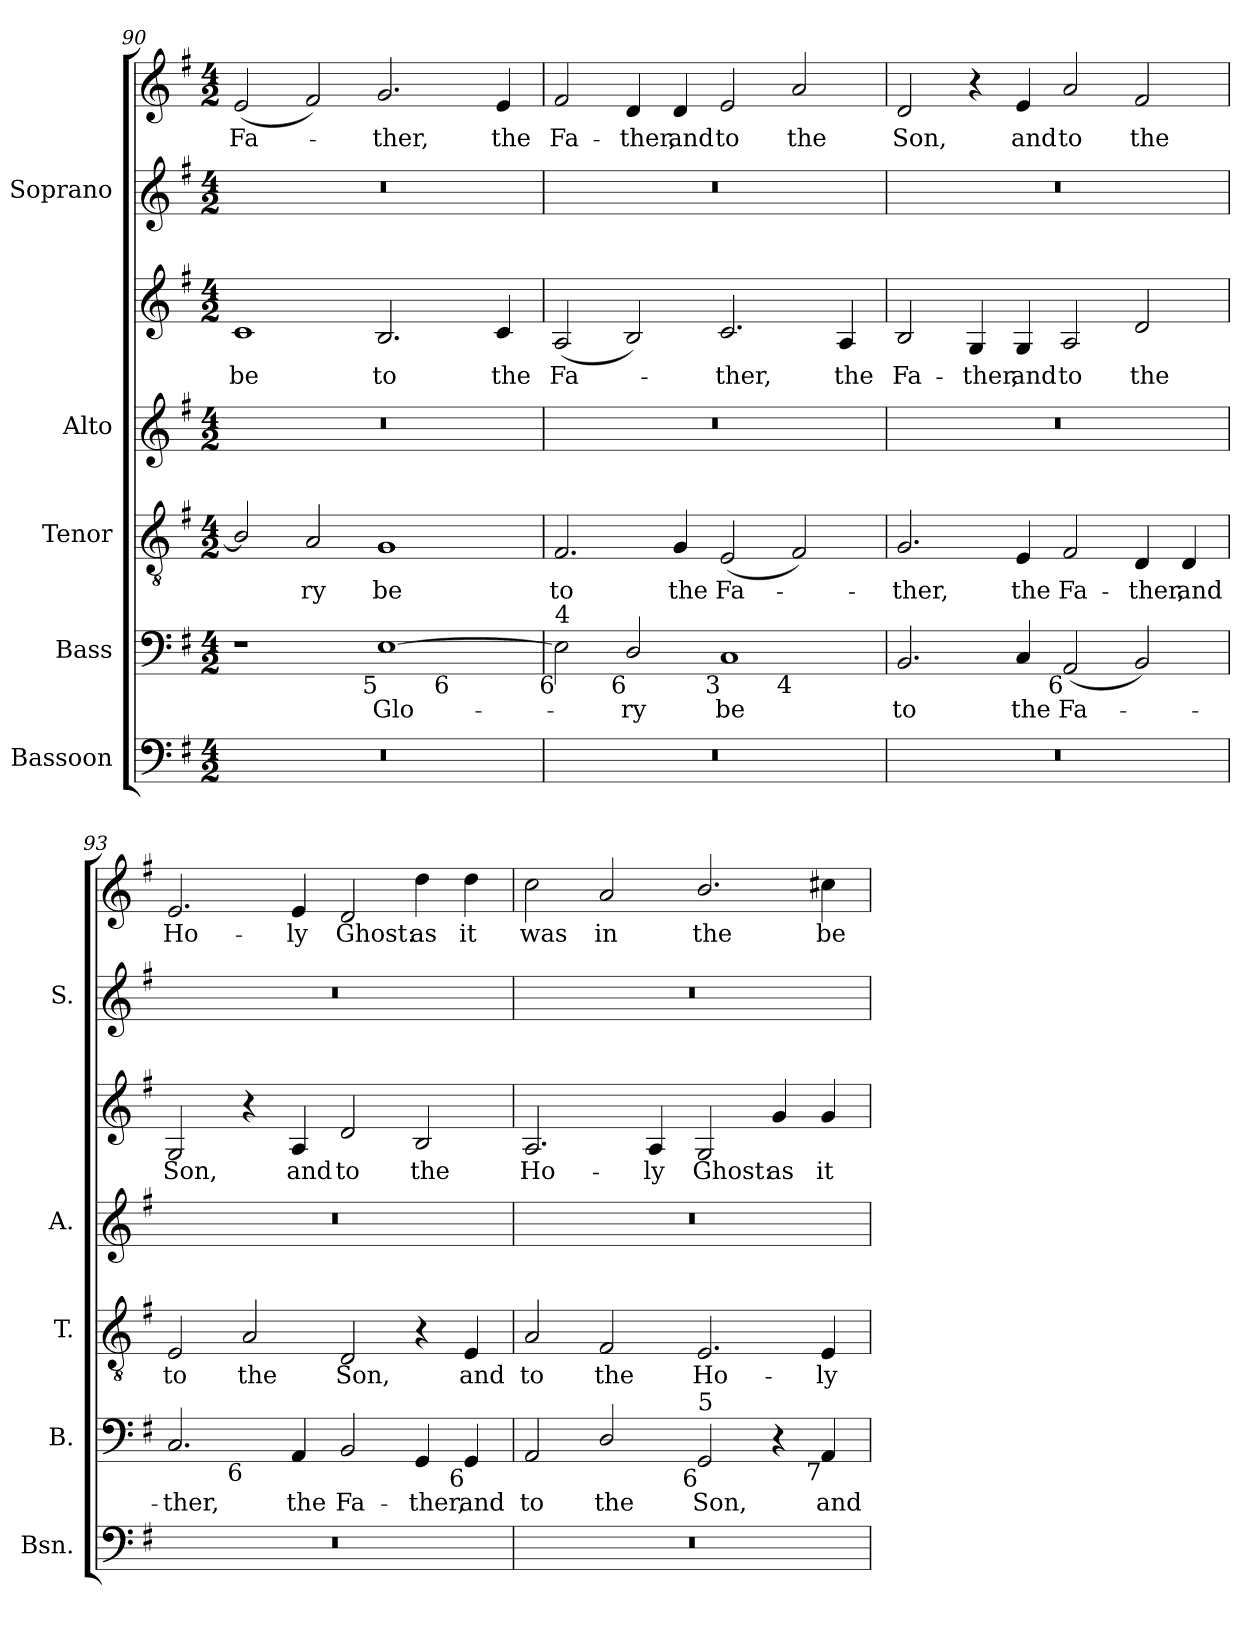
**kern	**kern	**text	**kern	**text	**kern	**kern	**text	**kern	**kern	**text
*part5	*part4	*part4	*part3	*part3	*part2	*part2	*part2	*part1	*part1	*part1
*staff7	*staff6	*staff6	*staff5	*staff5	*staff4	*staff3	*staff3	*staff2	*staff1	*staff1
*I"Bassoon	*I"Bass	*	*I"Tenor	*	*I"Alto	*	*	*I"Soprano	*	*
*I'Bsn.	*I'B.	*	*I'T.	*	*I'A.	*	*	*I'S.	*	*
*clefF4	*clefF4	*	*clefGv2	*	*clefG2	*clefG2	*	*clefG2	*clefG2	*
*	*	*	*ITrd7c12	*	*	*	*	*	*	*
*k[f#]	*k[f#]	*	*k[f#]	*	*k[f#]	*k[f#]	*	*k[f#]	*k[f#]	*
*e:	*e:	*	*e:	*	*e:	*e:	*	*e:	*e:	*
*M4/2	*M4/2	*	*M4/2	*	*M4/2	*M4/2	*	*M4/2	*M4/2	*
=90	=90	=90	=90	=90	=90	=90	=90	=90	=90	=90
!LO:N:vis=1	!	!	!	!	!LO:N:vis=1	!	!	!	!	!
!	!	!	!	!	!	!	!LO:LY:b:color=#000000	!LO:N:vis=1	!	!
!	!	!	!	!	!	!	!	!	!	!LO:LY:b:color=#000000
*	*^	*	*	*	*	*	*	*	*	*
0r	1r	1.ryy	.	2BBi/]	.	0r	1ci	be	0r	(2ei/	Fa-
!	!	!	!	!	!LO:LY:b:color=#000000	!	!	!	!	!	!
.	.	.	.	2AAi/	-ry	.	.	.	.	2f#i/)	.
!	!	!	!LO:LY:b:color=#000000	!	!	!	!	!	!	!	!
!	!	!	!	!	!LO:LY:b:color=#000000	!	!	!	!	!	!
!	!	!	!	!	!	!	!	!LO:LY:b:color=#000000	!	!	!
!	!LO:TX:b:rj:t=5	!	!	!	!	!	!	!	!	!	!
!	!	!	!	!	!	!	!	!	!	!	!LO:LY:b:color=#000000
.	[1Ei	.	Glo-	1GGi	be	.	2.Bi/	to	.	2.gi/	-ther,
!	!	!LO:TX:b:rj:t=6	!	!	!	!	!	!	!	!	!
.	.	2ryy	.	.	.	.	.	.	.	.	.
!	!	!	!	!	!	!	!	!LO:LY:b:color=#000000	!	!	!
!	!	!	!	!	!	!	!	!	!	!	!LO:LY:b:color=#000000
.	.	.	.	.	.	.	4ci/	the	.	4ei/	the
=91	=91	=91	=91	=91	=91	=91	=91	=91	=91	=91	=91
!LO:N:vis=1	!	!	!	!	!	!	!	!	!	!	!
!	!	!	!	!	!LO:LY:b:color=#000000	!LO:N:vis=1	!	!	!	!	!
!	!	!	!	!	!	!	!	!LO:LY:b:color=#000000	!LO:N:vis=1	!	!
!	!LO:TX:b:rj:t=6	!	!	!	!	!	!	!	!	!	!
!	!LO:TX:t=4	!	!	!	!	!	!	!	!	!	!
!	!	!	!	!	!	!	!	!	!	!	!LO:LY:b:color=#000000
0r	2Ei\]	1.ryy	.	2.FF#i/	to	0r	(2Ai/	Fa-	0r	2f#i/	Fa-
!	!	!	!LO:LY:b:color=#000000	!	!	!	!	!	!	!	!
!	!LO:TX:b:rj:t=6	!	!	!	!	!	!	!	!	!	!
!	!	!	!	!	!	!	!	!	!	!	!LO:LY:b:color=#000000
.	2Di/	.	-ry	.	.	.	2Bi/)	.	.	4di/	-ther,
!	!	!	!	!	!LO:LY:b:color=#000000	!	!	!	!	!	!
!	!	!	!	!	!	!	!	!	!	!	!LO:LY:b:color=#000000
.	.	.	.	4GGi/	the	.	.	.	.	4di/	and
!	!	!	!LO:LY:b:color=#000000	!	!	!	!	!	!	!	!
!	!	!	!	!	!LO:LY:b:color=#000000	!	!	!	!	!	!
!	!	!	!	!	!	!	!	!LO:LY:b:color=#000000	!	!	!
!	!LO:TX:b:rj:t=3	!	!	!	!	!	!	!	!	!	!
!	!	!	!	!	!	!	!	!	!	!	!LO:LY:b:color=#000000
.	1Ci	.	be	(2EEi/	Fa-	.	2.ci/	-ther,	.	2ei/	to
!	!	!LO:TX:b:rj:t=4	!	!	!	!	!	!	!	!	!
!	!	!	!	!	!	!	!	!	!	!	!LO:LY:b:color=#000000
.	.	2ryy	.	2FF#i/)	.	.	.	.	.	2ai/	the
!	!	!	!	!	!	!	!	!LO:LY:b:color=#000000	!	!	!
.	.	.	.	.	.	.	4Ai/	the	.	.	.
=92	=92	=92	=92	=92	=92	=92	=92	=92	=92	=92	=92
!LO:N:vis=1	!	!	!	!	!	!	!	!	!	!	!
*	*v	*v	*	*	*	*	*	*	*	*	*
*	*^	*	*	*	*	*	*	*	*	*
!	!	!	!LO:LY:b:color=#000000	!	!	!	!	!	!	!	!
*	*v	*v	*	*	*	*	*	*	*	*	*
*	*^	*	*	*	*	*	*	*	*	*
!	!	!	!	!	!LO:LY:b:color=#000000	!LO:N:vis=1	!	!	!	!	!
*	*v	*v	*	*	*	*	*	*	*	*	*
*	*^	*	*	*	*	*	*	*	*	*
!	!	!	!	!	!	!	!	!LO:LY:b:color=#000000	!LO:N:vis=1	!	!
*	*v	*v	*	*	*	*	*	*	*	*	*
*	*^	*	*	*	*	*	*	*	*	*
!	!LO:TX:b:rj:t=6	!	!	!	!	!	!	!	!	!	!
!	!	!	!	!	!	!	!	!	!	!	!LO:LY:b:color=#000000
*	*v	*v	*	*	*	*	*	*	*	*	*
0r	2.BBi/	to	2.GGi/	-ther,	0r	2Bi/	Fa-	0r	2di/	Son,
!	!	!	!	!	!	!	!LO:LY:b:color=#000000	!	!	!
.	.	.	.	.	.	4Gi/	-ther,	.	4r	.
!	!	!LO:LY:b:color=#000000	!	!	!	!	!	!	!	!
!	!	!	!	!LO:LY:b:color=#000000	!	!	!	!	!	!
!	!	!	!	!	!	!	!LO:LY:b:color=#000000	!	!	!
!	!	!	!	!	!	!	!	!	!	!LO:LY:b:color=#000000
.	4Ci/	the	4EEi/	the	.	4Gi/	and	.	4ei/	and
!	!	!LO:LY:b:color=#000000	!	!	!	!	!	!	!	!
!	!	!	!	!LO:LY:b:color=#000000	!	!	!	!	!	!
!	!	!	!	!	!	!	!LO:LY:b:color=#000000	!	!	!
!	!LO:TX:b:rj:t=6	!	!	!	!	!	!	!	!	!
!	!	!	!	!	!	!	!	!	!	!LO:LY:b:color=#000000
.	(2AAi/	Fa-	2FF#i/	Fa-	.	2Ai/	to	.	2ai/	to
!	!	!	!	!LO:LY:b:color=#000000	!	!	!	!	!	!
!	!	!	!	!	!	!	!LO:LY:b:color=#000000	!	!	!
!	!	!	!	!	!	!	!	!	!	!LO:LY:b:color=#000000
.	2BBi/)	.	4DDi/	-ther,	.	2di/	the	.	2f#i/	the
!	!	!	!	!LO:LY:b:color=#000000	!	!	!	!	!	!
.	.	.	4DDi/	and	.	.	.	.	.	.
!!LO:PB:g=z
=93	=93	=93	=93	=93	=93	=93	=93	=93	=93	=93
!LO:N:vis=1	!	!	!	!	!	!	!	!	!	!
!	!	!LO:LY:b:color=#000000	!	!	!	!	!	!	!	!
!	!	!	!	!LO:LY:b:color=#000000	!LO:N:vis=1	!	!	!	!	!
!	!	!	!	!	!	!	!LO:LY:b:color=#000000	!LO:N:vis=1	!	!
!	!LO:TX:b:rj:t=5	!	!	!	!	!	!	!	!	!
!	!	!	!	!	!	!	!	!	!	!LO:LY:b:color=#000000
*	*^	*	*	*	*	*	*	*	*	*
0r	2.Ci/	2ryy	-ther,	2EEi/	to	0r	2Gi/	Son,	0r	2.ei/	Ho-
!	!	!LO:TX:b:rj:t=6	!	!	!	!	!	!	!	!	!
!	!	!	!	!	!LO:LY:b:color=#000000	!	!	!	!	!	!
.	.	1.ryy	.	2AAi/	the	.	4r	.	.	.	.
!	!	!	!LO:LY:b:color=#000000	!	!	!	!	!	!	!	!
!	!	!	!	!	!	!	!	!LO:LY:b:color=#000000	!	!	!
!	!	!	!	!	!	!	!	!	!	!	!LO:LY:b:color=#000000
.	4AAi/	.	the	.	.	.	4Ai/	and	.	4ei/	-ly
!	!	!	!LO:LY:b:color=#000000	!	!	!	!	!	!	!	!
!	!	!	!	!	!LO:LY:b:color=#000000	!	!	!	!	!	!
!	!	!	!	!	!	!	!	!LO:LY:b:color=#000000	!	!	!
!	!	!	!	!	!	!	!	!	!	!	!LO:LY:b:color=#000000
.	2BBi/	.	Fa-	2DDi/	Son,	.	2di/	to	.	2di/	Ghost:
!	!	!	!LO:LY:b:color=#000000	!	!	!	!	!	!	!	!
!	!	!	!	!	!	!	!	!LO:LY:b:color=#000000	!	!	!
!	!	!	!	!	!	!	!	!	!	!	!LO:LY:b:color=#000000
.	4GGi/	.	-ther,	4r	.	.	2Bi/	the	.	4ddi\	as
!	!	!	!LO:LY:b:color=#000000	!	!	!	!	!	!	!	!
!	!	!	!	!	!LO:LY:b:color=#000000	!	!	!	!	!	!
!	!LO:TX:b:rj:t=6	!	!	!	!	!	!	!	!	!	!
!	!	!	!	!	!	!	!	!	!	!	!LO:LY:b:color=#000000
.	4GGi/	.	and	4EEi/	and	.	.	.	.	4ddi\	it
=94	=94	=94	=94	=94	=94	=94	=94	=94	=94	=94	=94
!LO:N:vis=1	!	!	!	!	!	!	!	!	!	!	!
*	*v	*v	*	*	*	*	*	*	*	*	*
*	*^	*	*	*	*	*	*	*	*	*
!	!	!	!LO:LY:b:color=#000000	!	!	!	!	!	!	!	!
*	*v	*v	*	*	*	*	*	*	*	*	*
*	*^	*	*	*	*	*	*	*	*	*
!	!	!	!	!	!LO:LY:b:color=#000000	!LO:N:vis=1	!	!	!	!	!
*	*v	*v	*	*	*	*	*	*	*	*	*
*	*^	*	*	*	*	*	*	*	*	*
!	!	!	!	!	!	!	!	!LO:LY:b:color=#000000	!LO:N:vis=1	!	!
*	*v	*v	*	*	*	*	*	*	*	*	*
*	*^	*	*	*	*	*	*	*	*	*
!	!	!	!	!	!	!	!	!	!	!	!LO:LY:b:color=#000000
*	*v	*v	*	*	*	*	*	*	*	*	*
0r	2AAi/	to	2AAi/	to	0r	2.Ai/	Ho-	0r	2cci\	was
!	!	!LO:LY:b:color=#000000	!	!	!	!	!	!	!	!
!	!	!	!	!LO:LY:b:color=#000000	!	!	!	!	!	!
!	!	!	!	!	!	!	!	!	!	!LO:LY:b:color=#000000
.	2Di/	the	2FF#i/	the	.	.	.	.	2ai/	in
!	!	!	!	!	!	!	!LO:LY:b:color=#000000	!	!	!
.	.	.	.	.	.	4Ai/	-ly	.	.	.
!	!	!LO:LY:b:color=#000000	!	!	!	!	!	!	!	!
!	!	!	!	!LO:LY:b:color=#000000	!	!	!	!	!	!
!	!	!	!	!	!	!	!LO:LY:b:color=#000000	!	!	!
!	!LO:TX:b:rj:t=6	!	!	!	!	!	!	!	!	!
!	!LO:TX:t=5	!	!	!	!	!	!	!	!	!
!	!	!	!	!	!	!	!	!	!	!LO:LY:b:color=#000000
.	2GGi/	Son,	2.EEi/	Ho-	.	2Gi/	Ghost:	.	2.bi/	the
!	!	!	!	!	!	!	!LO:LY:b:color=#000000	!	!	!
.	4r	.	.	.	.	4gi/	as	.	.	.
!	!	!LO:LY:b:color=#000000	!	!	!	!	!	!	!	!
!	!	!	!	!LO:LY:b:color=#000000	!	!	!	!	!	!
!	!	!	!	!	!	!	!LO:LY:b:color=#000000	!	!	!
!	!LO:TX:b:rj:t=7	!	!	!	!	!	!	!	!	!
!	!	!	!	!	!	!	!	!	!	!LO:LY:b:color=#000000
.	4AAi/	and	4EEi/	-ly	.	4gi/	it	.	4cc#Xi\	be-
=	=	=	=	=	=	=	=	=	=	=
*-	*-	*-	*-	*-	*-	*-	*-	*-	*-	*-
